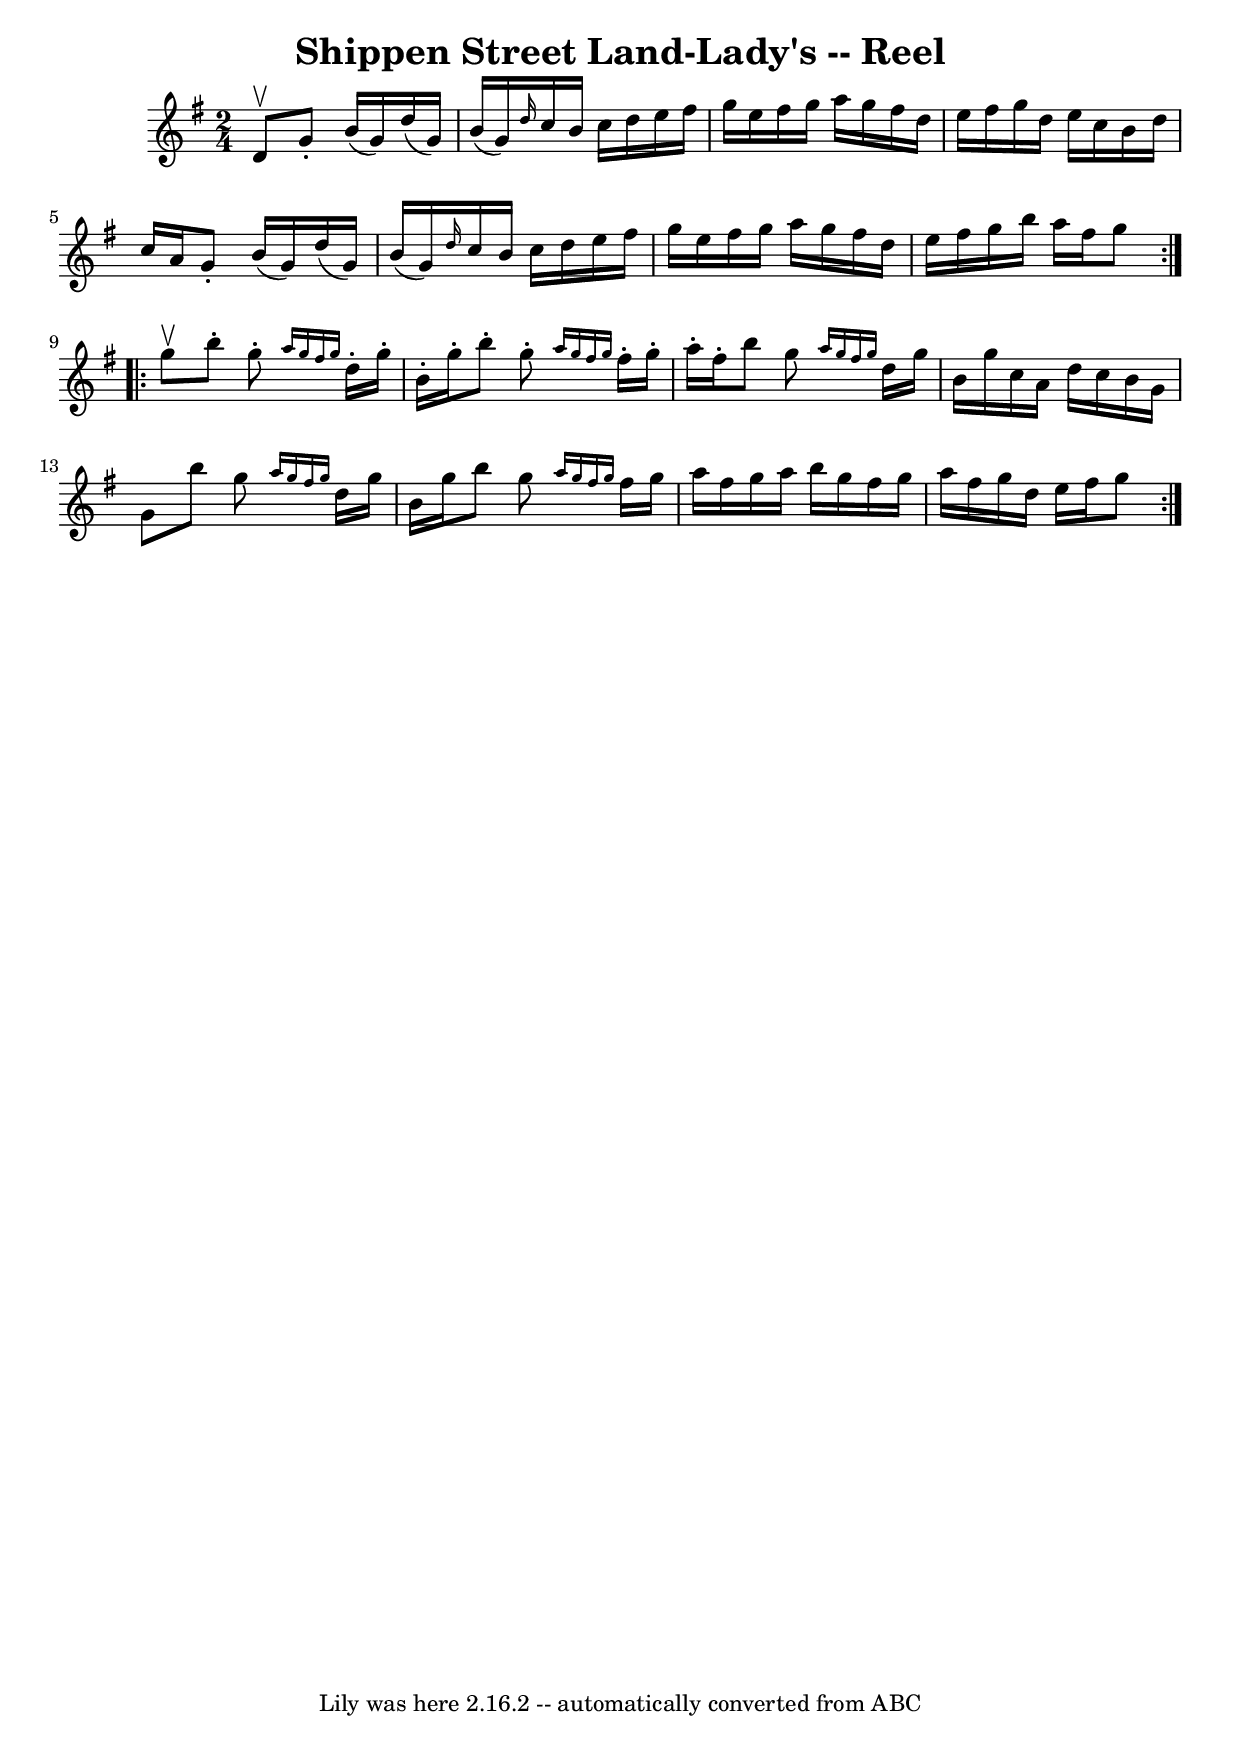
\version "2.16.2"
\include "Mammoth.ily"
\header {
  %% book = "Ryan's Mammoth Collection"
  crossRefNumber = "1"
  footnotes = "\\\\283"
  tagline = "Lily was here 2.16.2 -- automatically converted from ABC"
  title = "Shippen Street Land-Lady's -- Reel"

}
voicedefault =  {



  \repeat volta 2 {

    \time 2/4 
    \key g \major
    d'8^\upbow |
    g'8-. b'16 (g'16)   
    d''16 (g'16) b'16 (g'16)   |
    \grace { d''16  
	   } c''16  
    b'16 c''16 d''16 e''16 fis''16 g''16 e''16    |
    
    fis''16 g''16 a''16 g''16 fis''16 d''16 e''16 fis''16     |
    g''16 d''16 e''16 c''16 b'16 d''16 c''16 a'16    |
    g'8-. b'16 (g'16) d''16 (g'16) b'16 (g'16)   |
    \grace { d''16  
	   } c''16 b'16 c''16 d''16 e''16   
    fis''16 g''16 e''16    |
    fis''16 g''16 a''16 g''16    
    fis''16 d''16 e''16 fis''16    |
    g''16 b''16 a''16    
    fis''16 g''8    
  }     
  \repeat volta 2 {
    g''8^\upbow |
    b''8-.  
    g''8-. \grace { a''16 g''16 fis''16 g''16  
		   } d''16-. g''16-. b'16-. g''16-.   |
    b''8-. g''8-. \grace { a''16    
			     g''16 fis''16 g''16  
			   } fis''16-. g''16-. a''16-. fis''16-.    |
    b''8 g''8  \grace { a''16 g''16 fis''16 g''16  
		      }  
    d''16 g''16 b'16 g''16    |
    c''16 a'16 d''16 c''16  
    b'16 g'16 g'8    |
    b''8 g''8  \grace { a''16 g''16  
			fis''16 g''16  
		      } d''16 g''16 b'16 g''16    |
    b''8    
    g''8  \grace { a''16 g''16 fis''16 g''16  
		 } fis''16 g''16    
    a''16 fis''16    |
    g''16 a''16 b''16 g''16 fis''16    
    g''16 a''16 fis''16    |
    g''16 d''16 e''16 fis''16    
    g''8    
  }   

}

\score{
  <<

    \context Staff="default"
    {
      \voicedefault 
      
    }

  >>
  \layout {
    
  }
  \midi {
  }

}
